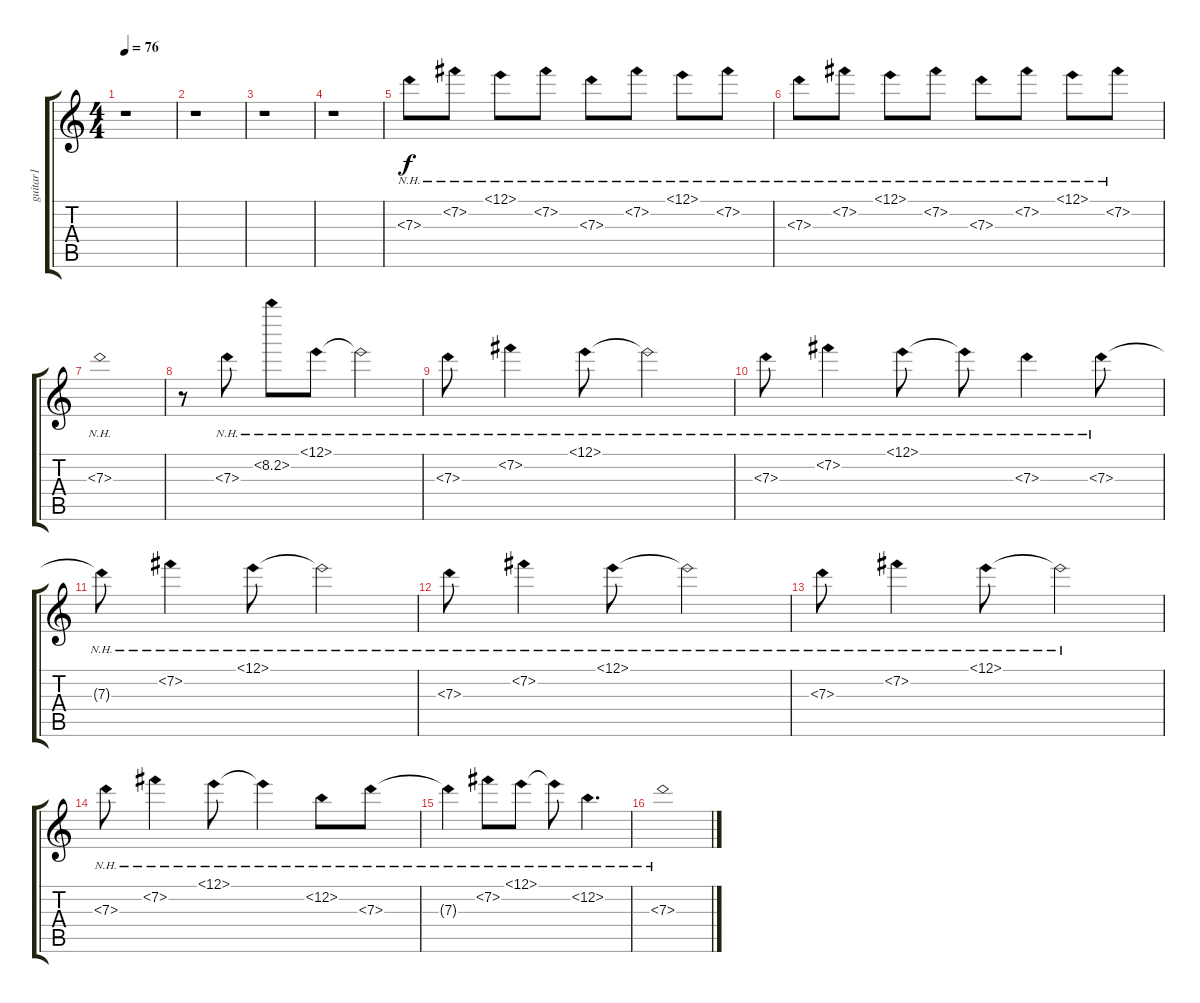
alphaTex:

\track ("guitar1" "guitar1") {instrument electricguitarclean}
\staff {score tabs}
\tuning (E4 B3 G3 D3 A2 E2) {hide}
\ts (4 4)
\tempo 76
\clef g2
\ks c
r.1{dy f} |
r.1 |
r.1 |
r.1 |
7.3{nh}.8 7.2{nh}.8 12.1{nh}.8 7.2{nh}.8 7.3{nh}.8 7.2{nh}.8 12.1{nh}.8 7.2{nh}.8 |
7.3{nh}.8 7.2{nh}.8 12.1{nh}.8 7.2{nh}.8 7.3{nh}.8 7.2{nh}.8 12.1{nh}.8 7.2{nh}.8 |
7.3{nh}.1 |
r.8 7.3{nh}.8 8.2{nh}.8 12.1{nh}.8 12.1{nh t}.2 |
7.3{nh}.8 7.2{nh}.4 12.1{nh}.8 12.1{nh t}.2 |
7.3{nh}.8 7.2{nh}.4 12.1{nh}.8 12.1{nh t}.8 7.3{nh}.4 7.3{nh}.8 |
7.3{nh t}.8 7.2{nh}.4 12.1{nh}.8 12.1{nh t}.2 |
7.3{nh}.8 7.2{nh}.4 12.1{nh}.8 12.1{nh t}.2 |
7.3{nh}.8 7.2{nh}.4 12.1{nh}.8 12.1{nh t}.2 |
7.3{nh}.8 7.2{nh}.4 12.1{nh}.8 12.1{nh t}.4 12.2{nh}.8 7.3{nh}.8 |
7.3{nh t}.4 7.2{nh}.8 12.1{nh}.8 12.1{nh t}.8 12.2{nh}.4{d} |
7.3{nh}.1
